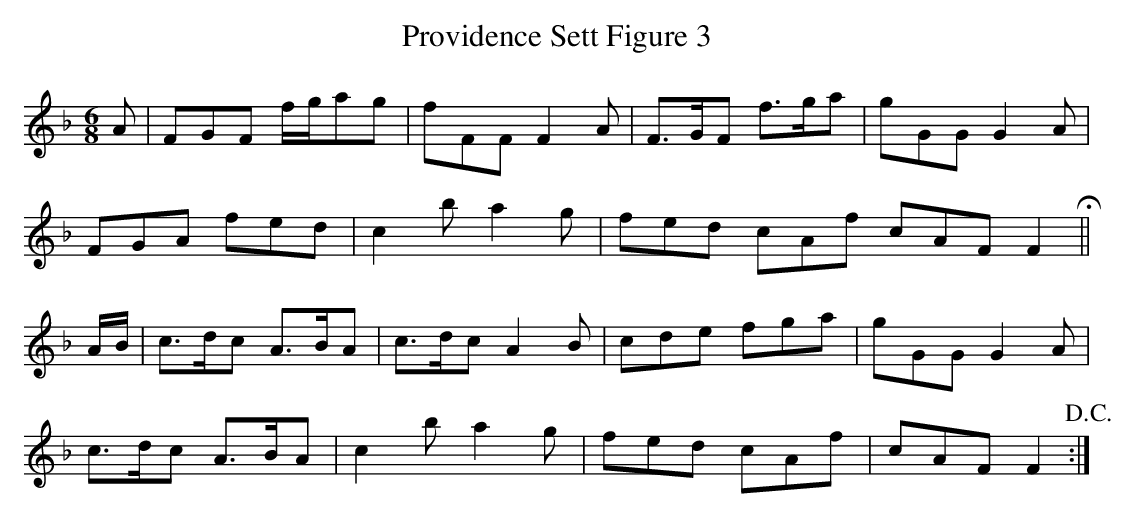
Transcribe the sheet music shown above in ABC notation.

X:1
T:Providence Sett Figure 3
M:6/8
L:1/8
K:F
A|FGF f/g/ag|fFF F2A|F>GF f>ga|gGG G2A|
FGA fed|c2b a2g|fed cAf cAF F2!fermata!||
A/B/|c>dc A>BA |c>dc A2B|cde fga|gGG G2A|
c>dc A>BA|c2b a2g|fed cAf|cAF F2!D.C.!:|
